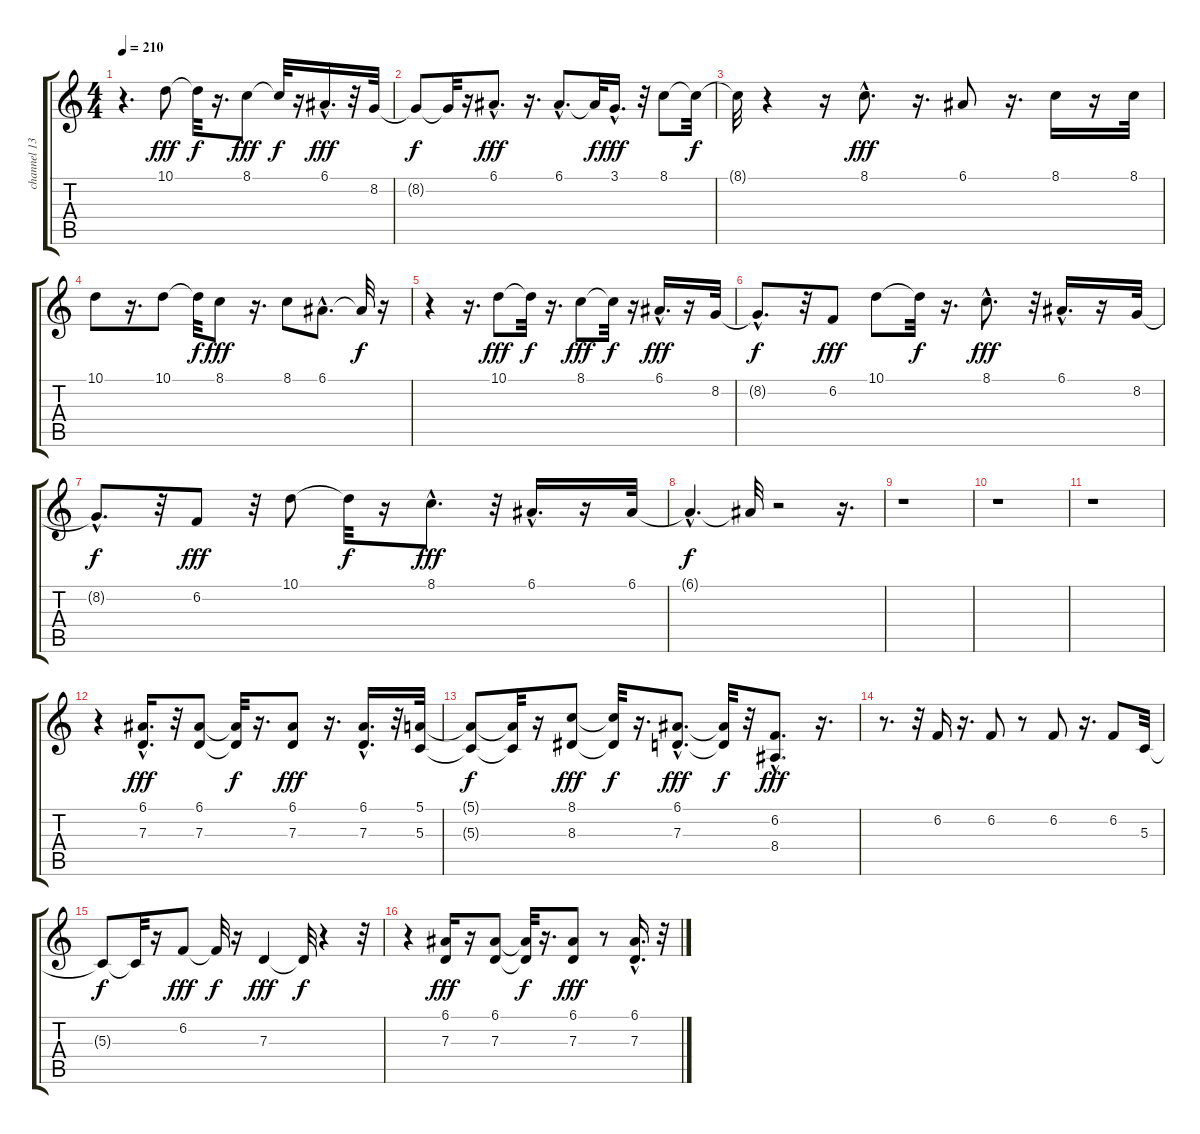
\track ("channel 13          " "channel 13") {instrument piccolo}
\staff {score tabs}
\tuning (E4 B3 G3 D3 A2 E2) {hide}
\ts (4 4)
\tempo 210
\clef g2
\ks c
r.4{d dy f} 10.1.8{dy fff} 10.1{t}.32{dy f} r.16{d} 8.1.8{dy fff} 8.1{t}.32{dy f} r.16 6.1{hac}.16{d dy fff} r.32 8.2.32 |
8.2{t}.8{dy f} 8.2{t}.32 r.16 6.1{hac}.8{d dy fff} r.16{d} 6.1{hac}.8{d} 6.1{t}.32{dy f} 3.1{hac}.16{d dy fff} r.32 8.1.8 8.1{t}.32{dy f} |
8.1{t}.32 r.4 r.16 8.1{hac}.8{d dy fff} r.16{d} 6.1.8 r.16{d} 8.1.16 r.16 8.1.32 |
10.1.8 r.16{d} 10.1.8 10.1{t}.32{dy f} 8.1.8{dy fff} r.16{d} 8.1.8 6.1{hac}.8{d} 6.1{t}.32{dy f} r.16 |
r.4 r.16{d} 10.1.8{dy fff} 10.1{t}.32{dy f} r.16{d} 8.1.8{dy fff} 8.1{t}.32{dy f} r.16 6.1{hac}.16{d dy fff} r.16 8.2.32 |
8.2{hac t}.8{d dy f} r.32 6.2.8{dy fff} 10.1.8 10.1{t}.32{dy f} r.16{d} 8.1{hac}.8{d dy fff} r.32 6.1{hac}.16{d} r.16 8.2.32 |
8.2{hac t}.8{d dy f} r.32 6.2.8{dy fff} r.32 10.1.8 10.1{t}.32{dy f} r.16 8.1{hac}.8{d dy fff} r.32 6.1{hac}.16{d} r.16 6.1.32 |
6.1{hac t}.4{d dy f} 6.1{t}.32 r.2 r.16{d} |
r.1 |
r.1 |
r.1 |
r.4 (6.1{hac} 7.3{hac}).16{d dy fff} r.32 (6.1 7.3).8 (6.1{t} 7.3{t}).32{dy f} r.16{d} (6.1 7.3).8{dy fff} r.16{d} (6.1{hac} 7.3{hac}).16{d} r.32 (5.1 5.3).32 |
(5.1{t} 5.3{t}).8{dy f} (5.1{t} 5.3{t}).32 r.16 (8.1 8.3).8{dy fff} (8.1{t} 8.3{t}).32{dy f} r.16{d} (6.1{hac} 7.3{hac}).8{d dy fff} (6.1{t} 7.3{t}).32{dy f} r.32 (6.2{hac} 8.4{hac}).8{d dy fff} r.16{d} |
r.8{d} r.32 6.2.16 r.16{d} 6.2.8 r.8 6.2.8 r.16{d} 6.2.8 5.3.32 |
5.3{t}.8{dy f} 5.3{t}.32 r.16 6.2.8{dy fff} 6.2{t}.32{dy f} r.16 7.3.4{dy fff} 7.3{t}.32{dy f} r.4 r.32 |
r.4 (6.1 7.3).16{dy fff} r.16 (6.1 7.3).8 (6.1{t} 7.3{t}).32{dy f} r.16{d} (6.1 7.3).8{dy fff} r.8 (6.1{hac} 7.3{hac}).16{d} r.32
